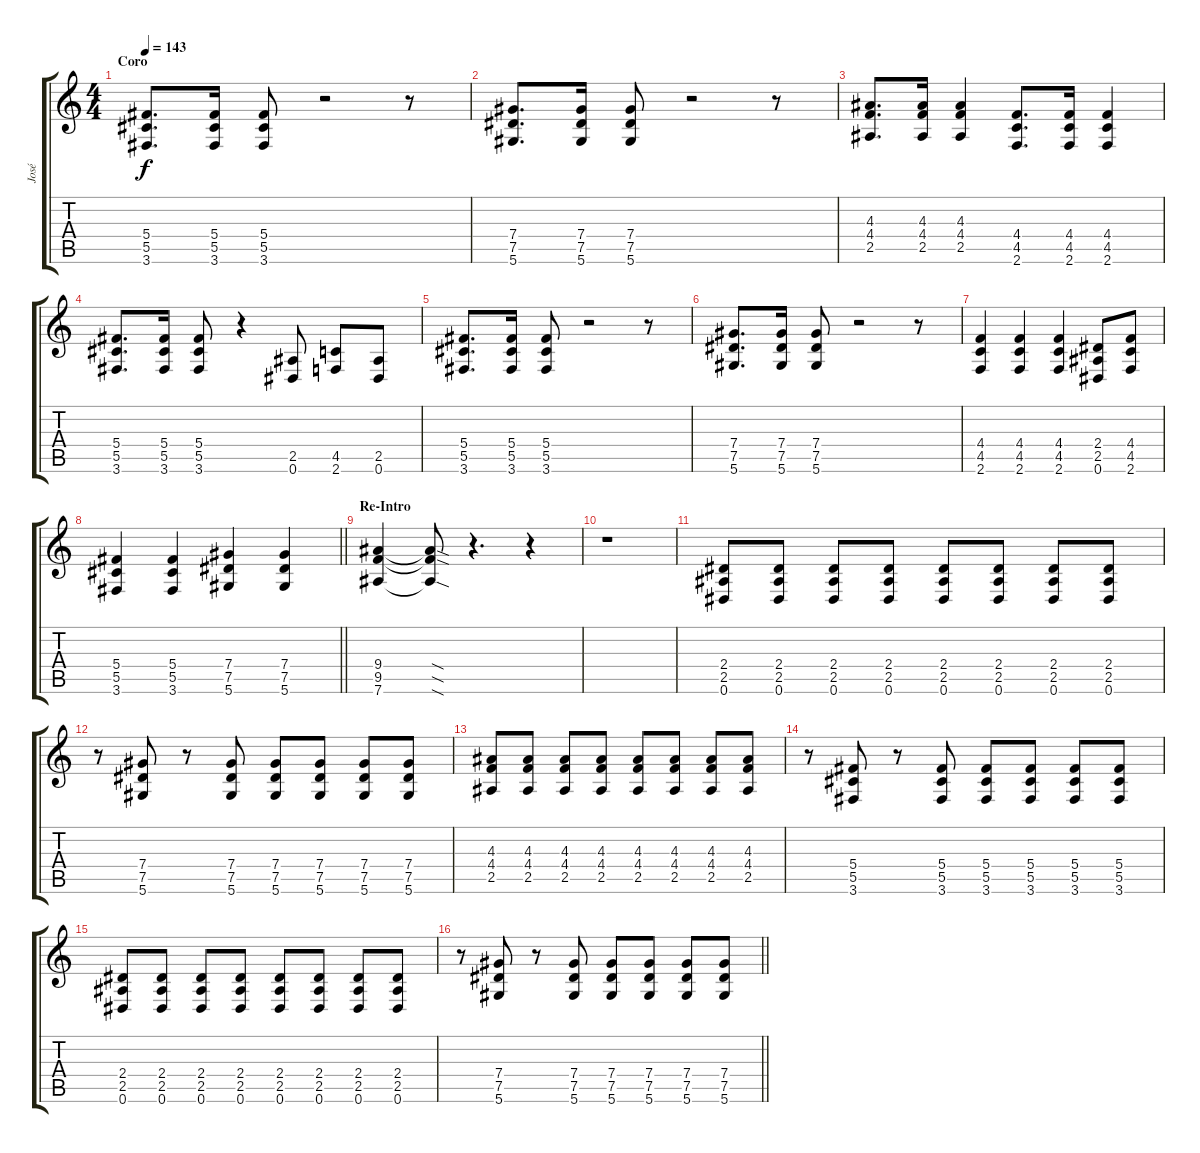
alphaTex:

\track ("José" "José") {instrument distortionguitar}
\staff {score tabs}
\tuning (Eb4 Bb3 Gb3 Db3 Ab2 Eb2) {hide}
\ts (4 4)
\section ("" "Coro")
\tempo 143
\clef g2
\ks c
(5.4 5.5 3.6).8{d dy f instrument distortionguitar} (5.4 5.5 3.6).16 (5.4 5.5 3.6).8 r.2 r.8 |
(7.4 7.5 5.6).8{d} (7.4 7.5 5.6).16 (7.4 7.5 5.6).8 r.2 r.8 |
(4.3 4.4 2.5).8{d} (4.3 4.4 2.5).16 (4.3 4.4 2.5).4 (4.4 4.5 2.6).8{d} (4.4 4.5 2.6).16 (4.4 4.5 2.6).4 |
(5.4 5.5 3.6).8{d} (5.4 5.5 3.6).16 (5.4 5.5 3.6).8 r.4 (2.5 0.6).8 (4.5 2.6).8 (2.5 0.6).8 |
(5.4 5.5 3.6).8{d} (5.4 5.5 3.6).16 (5.4 5.5 3.6).8 r.2 r.8 |
(7.4 7.5 5.6).8{d} (7.4 7.5 5.6).16 (7.4 7.5 5.6).8 r.2 r.8 |
(4.4 4.5 2.6).4 (4.4 4.5 2.6).4 (4.4 4.5 2.6).4 (2.4 2.5 0.6).8 (4.4 4.5 2.6).8 |
\barLineRight lightlight
(5.4 5.5 3.6).4 (5.4 5.5 3.6).4 (7.4 7.5 5.6).4 (7.4 7.5 5.6).4 |
\section ("" "Re-Intro")
(9.4 9.5 7.6).4 (9.4{sod t} 9.5{sod t} 7.6{sod t}).8 r.4{d} r.4 |
r.1 |
(2.4 2.5 0.6).8 (2.4 2.5 0.6).8 (2.4 2.5 0.6).8 (2.4 2.5 0.6).8 (2.4 2.5 0.6).8 (2.4 2.5 0.6).8 (2.4 2.5 0.6).8 (2.4 2.5 0.6).8 |
r.8 (7.4 7.5 5.6).8 r.8 (7.4 7.5 5.6).8 (7.4 7.5 5.6).8 (7.4 7.5 5.6).8 (7.4 7.5 5.6).8 (7.4 7.5 5.6).8 |
(4.3 4.4 2.5).8 (4.3 4.4 2.5).8 (4.3 4.4 2.5).8 (4.3 4.4 2.5).8 (4.3 4.4 2.5).8 (4.3 4.4 2.5).8 (4.3 4.4 2.5).8 (4.3 4.4 2.5).8 |
r.8 (5.4 5.5 3.6).8 r.8 (5.4 5.5 3.6).8 (5.4 5.5 3.6).8 (5.4 5.5 3.6).8 (5.4 5.5 3.6).8 (5.4 5.5 3.6).8 |
(2.4 2.5 0.6).8 (2.4 2.5 0.6).8 (2.4 2.5 0.6).8 (2.4 2.5 0.6).8 (2.4 2.5 0.6).8 (2.4 2.5 0.6).8 (2.4 2.5 0.6).8 (2.4 2.5 0.6).8 |
\barLineRight lightlight
r.8 (7.4 7.5 5.6).8 r.8 (7.4 7.5 5.6).8 (7.4 7.5 5.6).8 (7.4 7.5 5.6).8 (7.4 7.5 5.6).8 (7.4 7.5 5.6).8
